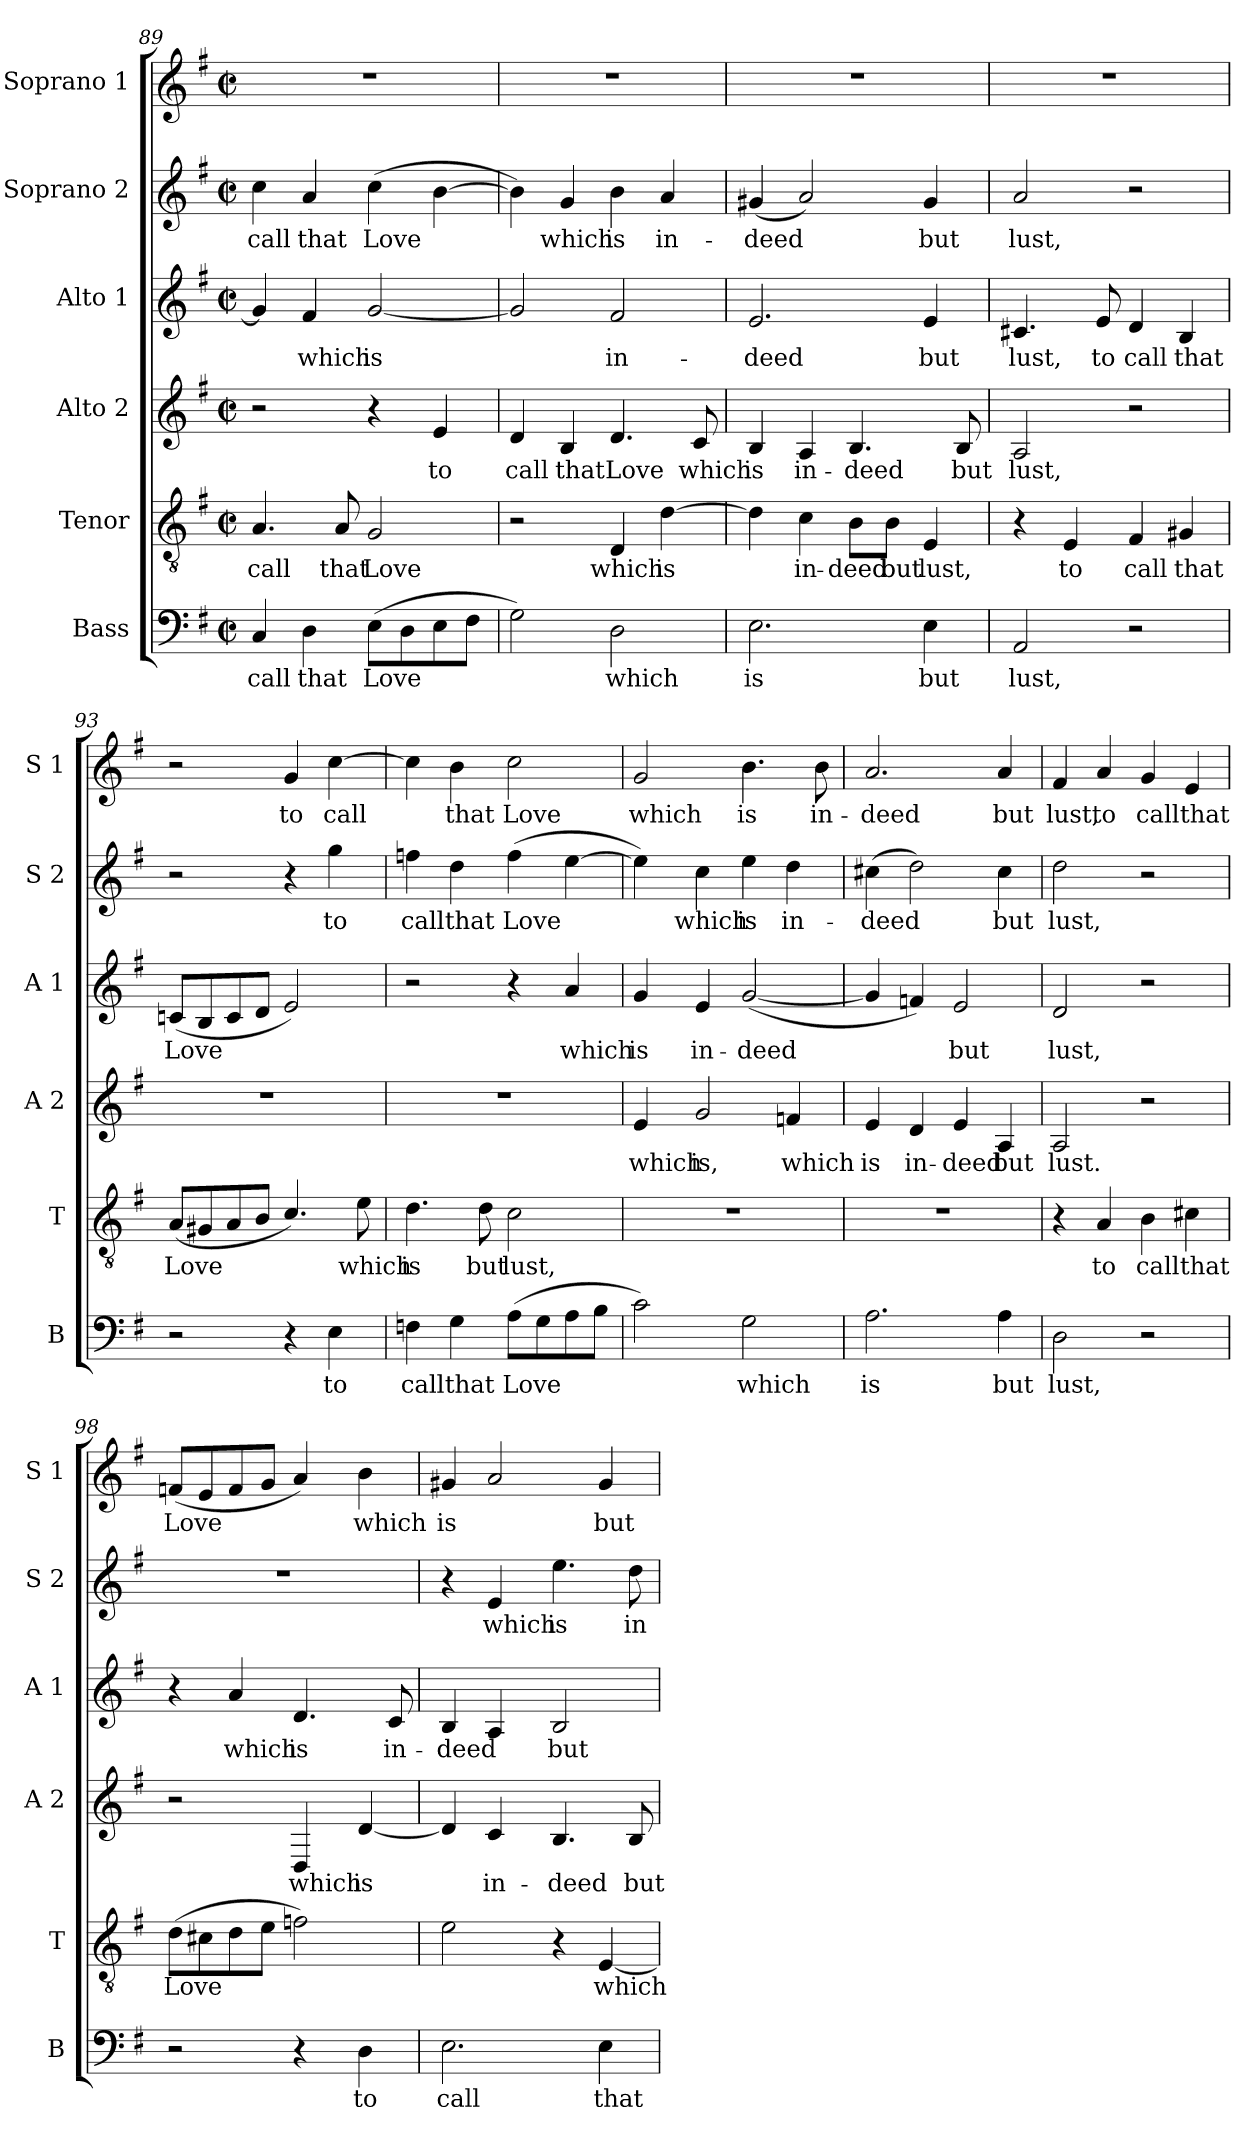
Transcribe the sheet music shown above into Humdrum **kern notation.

**kern	**text	**kern	**text	**kern	**text	**kern	**text	**kern	**text	**kern	**text
*part6	*part6	*part5	*part5	*part4	*part4	*part3	*part3	*part2	*part2	*part1	*part1
*staff6	*staff6	*staff5	*staff5	*staff4	*staff4	*staff3	*staff3	*staff2	*staff2	*staff1	*staff1
*I"Bass	*	*I"Tenor	*	*I"Alto 2	*	*I"Alto 1	*	*I"Soprano 2	*	*I"Soprano 1	*
*I'B	*	*I'T	*	*I'A 2	*	*I'A 1	*	*I'S 2	*	*I'S 1	*
*clefF4	*	*clefGv2	*	*clefG2	*	*clefG2	*	*clefG2	*	*clefG2	*
*k[f#]	*	*k[f#]	*	*k[f#]	*	*k[f#]	*	*k[f#]	*	*k[f#]	*
*G:	*	*G:	*	*G:	*	*G:	*	*G:	*	*G:	*
*M2/2	*	*M2/2	*	*M2/2	*	*M2/2	*	*M2/2	*	*M2/2	*
*met(c|)	*	*met(c|)	*	*met(c|)	*	*met(c|)	*	*met(c|)	*	*met(c|)	*
=89	=89	=89	=89	=89	=89	=89	=89	=89	=89	=89	=89
4C/	call	4.A/	call	2r	.	4g/]	.	4cc\	call	1r	.
4D\	that	.	.	.	.	4f#/	which	4a/	that	.	.
.	.	8A/	that	.	.	.	.	.	.	.	.
(8E\L	Love	2G/	Love	4r	.	[2g/	is	(4cc\	Love	.	.
8D\	.	.	.	.	.	.	.	.	.	.	.
8E\	.	.	.	4e/	to	.	.	[4b\	.	.	.
8F#\J	.	.	.	.	.	.	.	.	.	.	.
=90	=90	=90	=90	=90	=90	=90	=90	=90	=90	=90	=90
2G\)	.	2r	.	4d/	call	2g/]	.	4b\])	.	1r	.
.	.	.	.	4B/	that	.	.	4g/	which	.	.
2D\	which	4D/	which	4.d/	Love	2f#/	in-	4b\	is	.	.
.	.	[4d\	is	.	.	.	.	4a/	in-	.	.
.	.	.	.	8c/	which	.	.	.	.	.	.
=91	=91	=91	=91	=91	=91	=91	=91	=91	=91	=91	=91
2.E\	is	4d\]	.	4B/	is	2.e/	-deed	(4g#X/	-deed	1r	.
.	.	4c\	in-	4A/	in-	.	.	2a/)	.	.	.
.	.	8B\L	-deed	4.B/	-deed	.	.	.	.	.	.
.	.	8B\J	but	.	.	.	.	.	.	.	.
4E\	but	4E/	lust,	.	.	4e/	but	4g#/	but	.	.
.	.	.	.	8B/	but	.	.	.	.	.	.
=92	=92	=92	=92	=92	=92	=92	=92	=92	=92	=92	=92
2AA/	lust,	4r	.	2A/	lust,	4.c#X/	lust,	2a/	lust,	1r	.
.	.	4E/	to	.	.	.	.	.	.	.	.
.	.	.	.	.	.	8e/	to	.	.	.	.
2r	.	4F#/	call	2r	.	4d/	call	2r	.	.	.
.	.	4G#X/	that	.	.	4B/	that	.	.	.	.
!!LO:LB:g=z
=93	=93	=93	=93	=93	=93	=93	=93	=93	=93	=93	=93
2r	.	(<8A/L	Love	1r	.	(8cn/L	Love	2r	.	2r	.
.	.	8G#X/	.	.	.	8B/	.	.	.	.	.
.	.	8A/	.	.	.	8c/	.	.	.	.	.
.	.	8B/J	.	.	.	8d/J	.	.	.	.	.
4r	.	4.c/)	.	.	.	2e/)	.	4r	.	4g/	to
4E\	to	.	.	.	.	.	.	4gg\	to	[4cc\	call
.	.	8e\	which	.	.	.	.	.	.	.	.
=94	=94	=94	=94	=94	=94	=94	=94	=94	=94	=94	=94
4Fn\	call	4.d\	is	1r	.	2r	.	4ffn\	call	4cc\]	.
4G\	that	.	.	.	.	.	.	4dd\	that	4b\	that
.	.	8d\	but	.	.	.	.	.	.	.	.
(8A\L	Love	2c\	lust,	.	.	4r	.	(4ff\	Love	2cc\	Love
8G\	.	.	.	.	.	.	.	.	.	.	.
8A\	.	.	.	.	.	4a/	which	[4ee\	.	.	.
8B\J	.	.	.	.	.	.	.	.	.	.	.
=95	=95	=95	=95	=95	=95	=95	=95	=95	=95	=95	=95
2c\)	.	1r	.	4e/	which	4g/	is	4ee\])	.	2g/	which
.	.	.	.	2g/	is,	4e/	in-	4cc\	which	.	.
2G\	which	.	.	.	.	([2g/	-deed	4ee\	is	4.b\	is
.	.	.	.	4fn/	which	.	.	4dd\	in-	.	.
.	.	.	.	.	.	.	.	.	.	8b\	in-
=96	=96	=96	=96	=96	=96	=96	=96	=96	=96	=96	=96
2.A\	is	1r	.	4e/	is	4g/]	.	(4cc#X\	-deed	2.a/	-deed
.	.	.	.	4d/	in-	4fn/)	.	2dd\)	.	.	.
.	.	.	.	4e/	-deed	2e/	but	.	.	.	.
4A\	but	.	.	4A/	but	.	.	4cc#\	but	4a/	but
=97	=97	=97	=97	=97	=97	=97	=97	=97	=97	=97	=97
2D\	lust,	4r	.	2A/	lust.	2d/	lust,	2dd\	lust,	4f#/	lust,
.	.	4A/	to	.	.	.	.	.	.	4a/	to
2r	.	4B\	call	2r	.	2r	.	2r	.	4g/	call
.	.	4c#X\	that	.	.	.	.	.	.	4e/	that
!!LO:LB:g=z
=98	=98	=98	=98	=98	=98	=98	=98	=98	=98	=98	=98
2r	.	(8d\L	Love	2r	.	4r	.	1r	.	(8fn/L	Love
.	.	8c#X\	.	.	.	.	.	.	.	8e/	.
.	.	8d\	.	.	.	4a/	which	.	.	8f/	.
.	.	8e\J	.	.	.	.	.	.	.	8g/J	.
4r	.	2fn\)	.	4D/	which	4.d/	is	.	.	4a/)	.
4D\	to	.	.	[4d/	is	.	.	.	.	4b\	which
.	.	.	.	.	.	8c/	in-	.	.	.	.
=99	=99	=99	=99	=99	=99	=99	=99	=99	=99	=99	=99
2.E\	call	2e\	.	4d/]	.	4B/	-deed	4r	.	4g#X/	is
.	.	.	.	4c/	in-	4A/	.	4e/	which	2a/	.
.	.	4r	.	4.B/	-deed	2B/	but	4.ee\	is	.	.
4E\	that	[4E/	which	.	.	.	.	.	.	4g#/	but
.	.	.	.	8B/	but	.	.	8dd\	in-	.	.
=	=	=	=	=	=	=	=	=	=	=	=
*-	*-	*-	*-	*-	*-	*-	*-	*-	*-	*-	*-
